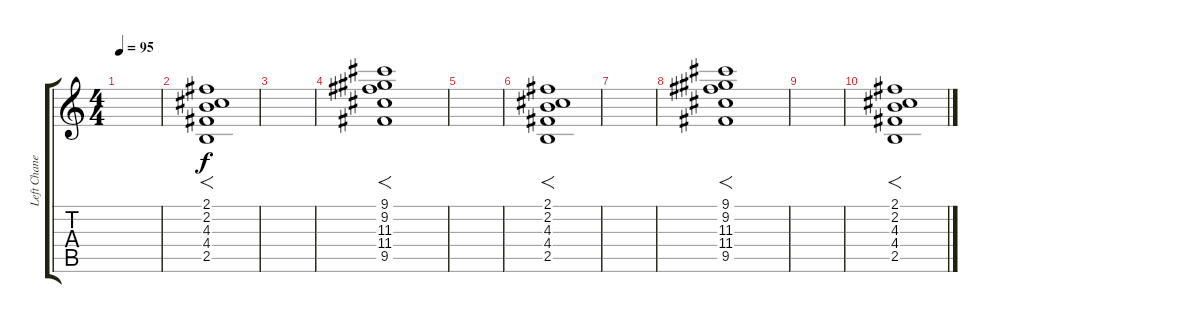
\track ("Left Chanel Guitar" "Left Chane") {instrument overdrivenguitar}
\staff {score tabs}
\tuning (E4 B3 G3 D3 A2 E2) {hide}
\ts (4 4)
\tempo 95
\clef g2
\ks c
|
(2.1 2.2 4.3 4.4 2.5).1{f} |
|
(9.1 9.2 11.3 11.4 9.5).1{f} |
|
(2.1 2.2 4.3 4.4 2.5).1{f} |
|
(9.1 9.2 11.3 11.4 9.5).1{f} |
|
(2.1 2.2 4.3 4.4 2.5).1{f}
